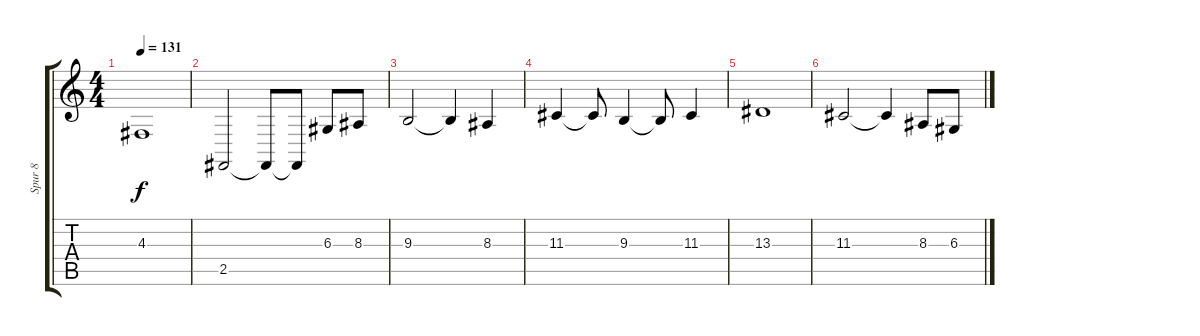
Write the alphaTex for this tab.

\track ("Spur 8" "Spur 8") {instrument stringensemble1}
\staff {score tabs}
\tuning (B3 Gb3 D3 A2 E2 B1) {hide}
\ts (4 4)
\tempo 131
\clef g2
\ks c
4.3{t}.1{dy f} |
2.5.2 2.5{t}.8 2.5{t}.8 6.3.8 8.3.8 |
9.3.2 9.3{t}.4 8.3.4 |
11.3.4 11.3{t}.8 9.3.4 9.3{t}.8 11.3.4 |
13.3.1 |
11.3.2 11.3{t}.4 8.3.8 6.3.8
